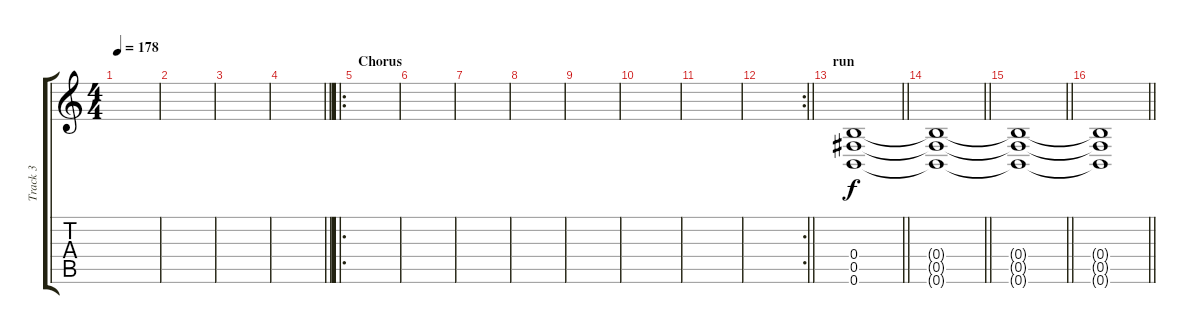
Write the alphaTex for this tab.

\track ("Track 3" "Track 3") {instrument distortionguitar}
\staff {score tabs}
\tuning (Db4 Ab3 E3 B2 Gb2 B1) {hide}
\ts (4 4)
\tempo 178
\clef g2
\ks c
|
|
|
\barLineRight lightlight
|
\ro
\section ("" "Chorus")
|
|
|
|
|
|
|
\rc 2
\barLineRight lightlight
|
\section ("" "run")
\barLineRight lightlight
(0.4 0.5 0.6).1 |
\barLineRight lightlight
(0.4{t} 0.5{t} 0.6{t}).1 |
\barLineRight lightlight
(0.4{t} 0.5{t} 0.6{t}).1 |
\barLineRight lightlight
(0.4{t} 0.5{t} 0.6{t}).1
